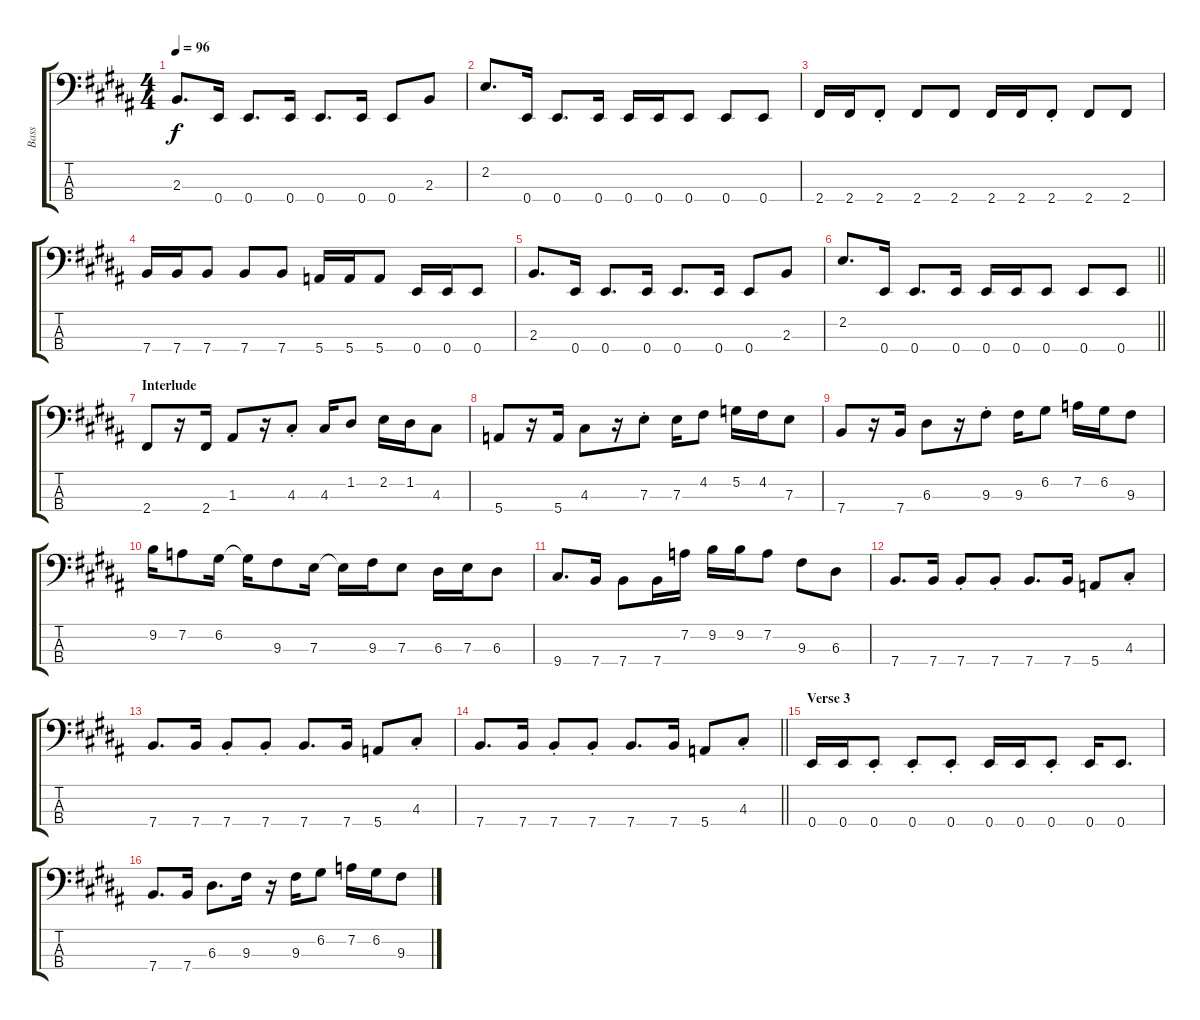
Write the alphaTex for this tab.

\track ("Bass" "Bass") {instrument electricbassfinger}
\staff {score tabs}
\tuning (G2 D2 A1 E1) {hide}
\ts (4 4)
\tempo 96
\clef f4
\ks b
2.3.8{d dy f} 0.4.16 0.4.8{d} 0.4.16 0.4.8{d} 0.4.16 0.4.8 2.3.8 |
2.2.8{d} 0.4.16 0.4.8{d} 0.4.16 0.4.16 0.4.16 0.4.8 0.4.8 0.4.8 |
2.4.16 2.4.16 2.4{st}.8 2.4.8 2.4.8 2.4.16 2.4.16 2.4{st}.8 2.4.8 2.4.8 |
7.4.16 7.4.16 7.4.8 7.4.8 7.4.8 5.4.16 5.4.16 5.4.8 0.4.16 0.4.16 0.4.8 |
2.3.8{d} 0.4.16 0.4.8{d} 0.4.16 0.4.8{d} 0.4.16 0.4.8 2.3.8 |
\barLineRight lightlight
2.2.8{d} 0.4.16 0.4.8{d} 0.4.16 0.4.16 0.4.16 0.4.8 0.4.8 0.4.8 |
\section ("" "Interlude ")
2.4.8 r.16 2.4.16 1.3.8 r.16 4.3{st}.8 4.3.16 1.2.8 2.2.16 1.2.16 4.3.8 |
5.4.8 r.16 5.4.16 4.3.8 r.16 7.3{st}.8 7.3.16 4.2.8 5.2.16 4.2.16 7.3.8 |
7.4.8 r.16 7.4.16 6.3.8 r.16 9.3{st}.8 9.3.16 6.2.8 7.2.16 6.2.16 9.3.8 |
9.2.16 7.2.8 6.2.16 6.2{t}.16 9.3.8 7.3.16 7.3{t}.16 9.3.16 7.3.8 6.3.16 7.3.16 6.3.8 |
9.4.8{d} 7.4.16 7.4.8 7.4.16 7.2.16 9.2.16 9.2.16 7.2.8 9.3.8 6.3.8 |
7.4.8{d} 7.4.16 7.4{st}.8 7.4{st}.8 7.4.8{d} 7.4.16 5.4.8 4.3{st}.8 |
7.4.8{d} 7.4.16 7.4{st}.8 7.4{st}.8 7.4.8{d} 7.4.16 5.4.8 4.3{st}.8 |
\barLineRight lightlight
7.4.8{d} 7.4.16 7.4{st}.8 7.4{st}.8 7.4.8{d} 7.4.16 5.4.8 4.3{st}.8 |
\section ("" "Verse 3")
0.4.16 0.4.16 0.4{st}.8 0.4{st}.8 0.4{st}.8 0.4.16 0.4.16 0.4{st}.8 0.4.16 0.4.8{d} |
7.4.8{d} 7.4.16 6.3.8{d} 9.3.16 r.16 9.3.16 6.2.8 7.2.16 6.2.16 9.3.8
